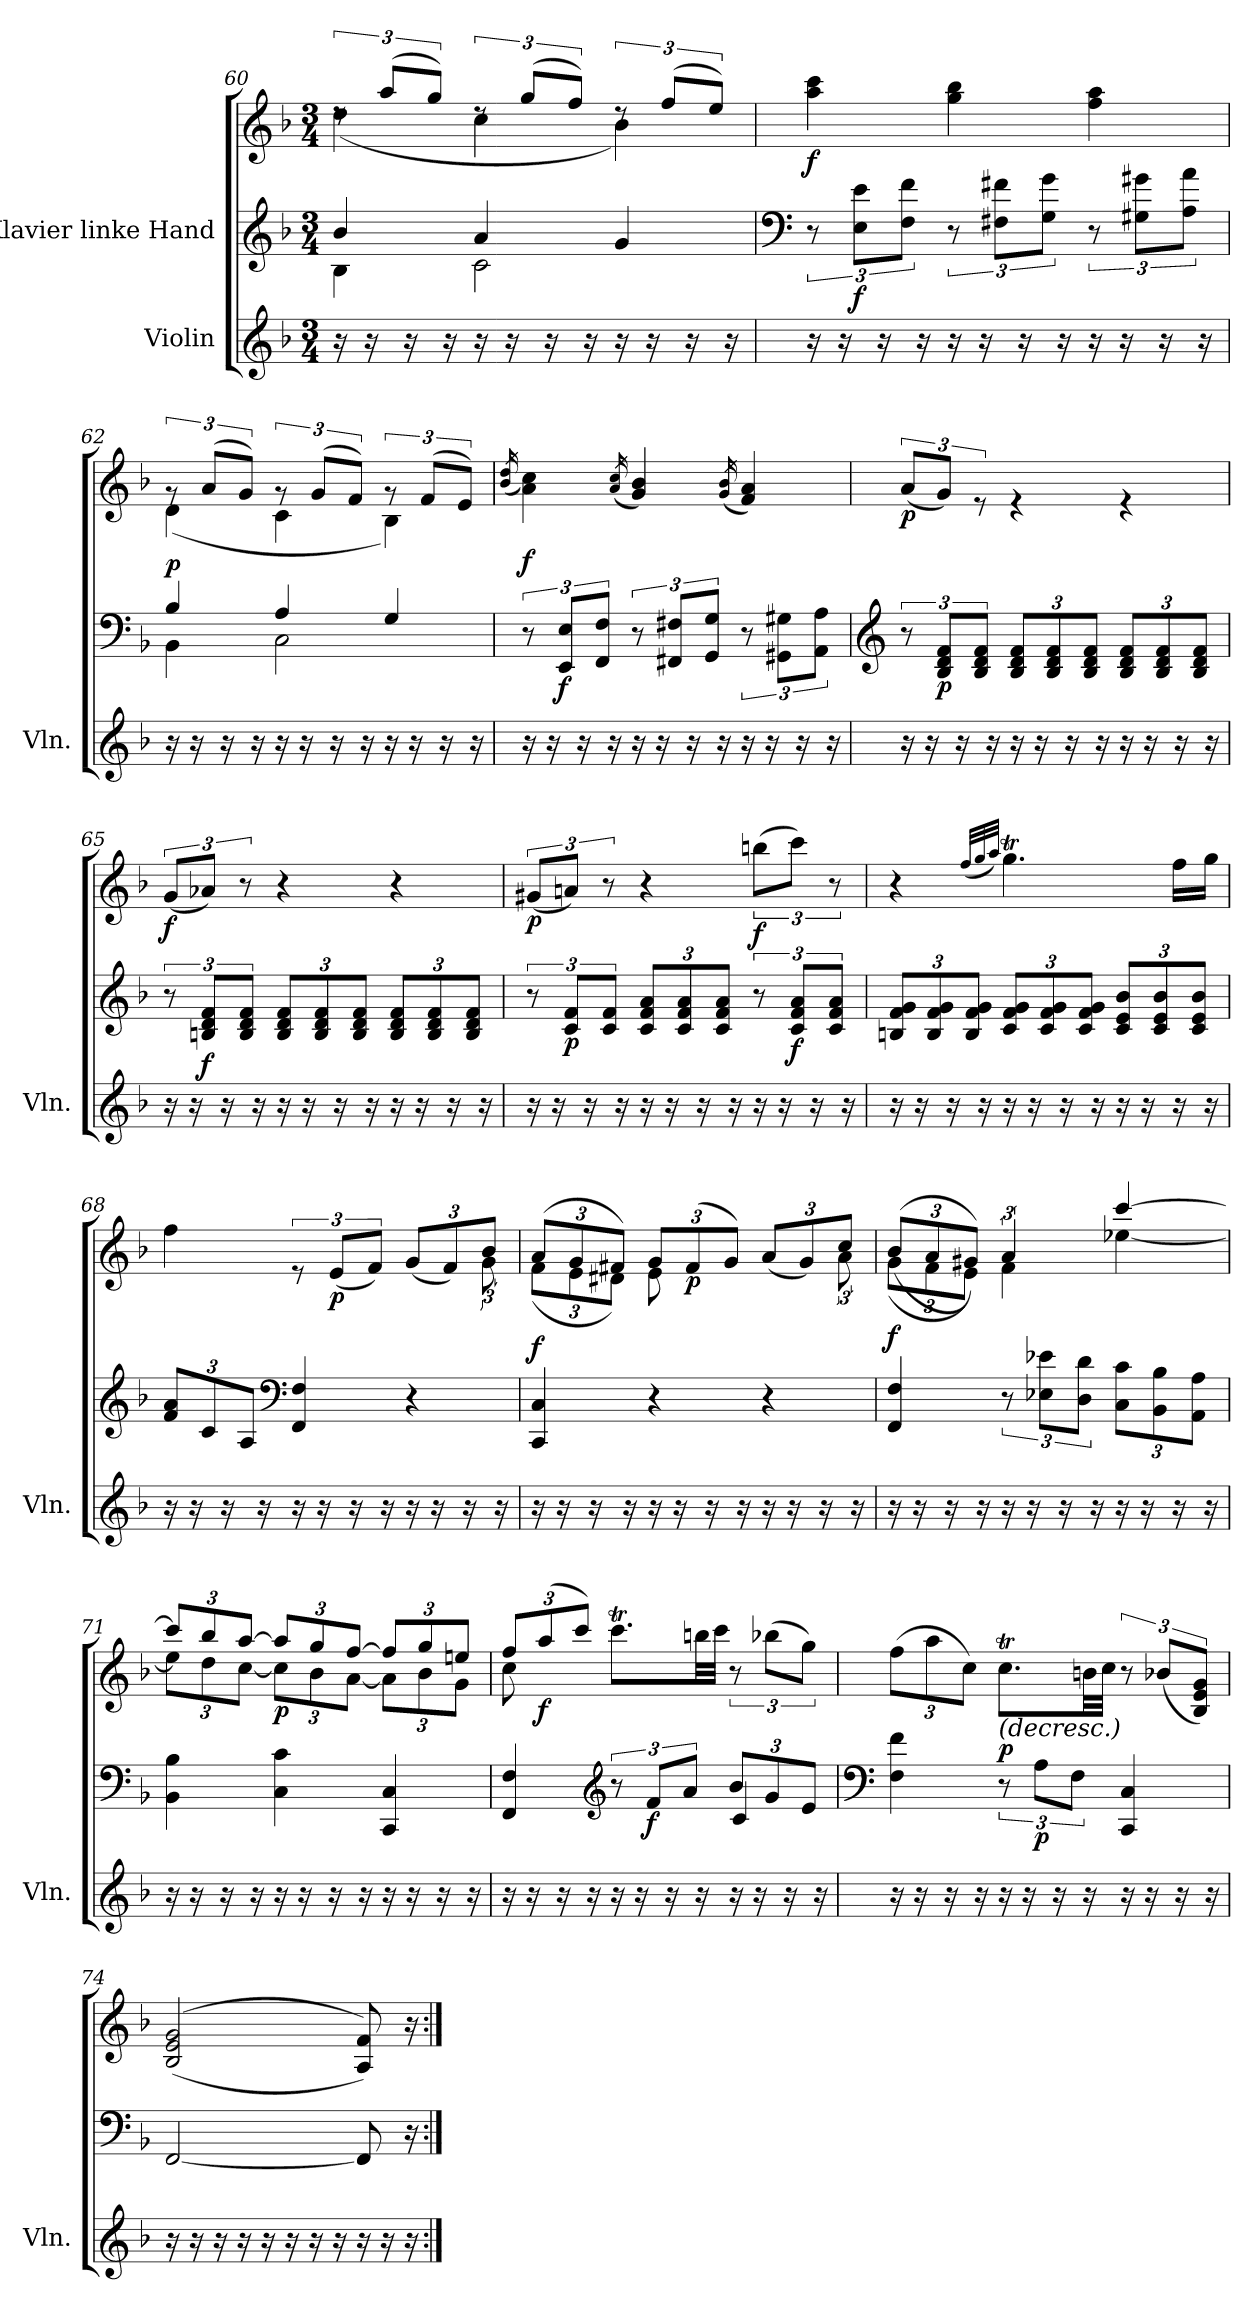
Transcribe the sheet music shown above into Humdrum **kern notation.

**kern	**kern	**kern	**dynam
*part2	*part1	*part1	*part1
*staff3	*staff2	*staff1	*staff1/2
*I"Violin	*I"Klavier linke Hand	*	*
*I'Vln.	*	*	*
*clefG2	*clefG2	*clefG2	*
*k[b-]	*k[b-]	*k[b-]	*
*M3/4	*M3/4	*M3/4	*
=60	=60	=60	=60
*	*^	*^	*
16r	4b-/	4B-\	12rdd	(<4dd\	.
16r	.	.	.	.	.
.	.	.	(>12aa/L	.	.
16r	.	.	.	.	.
.	.	.	12gg/J)	.	.
16r	.	.	.	.	.
16r	4a/	2c\	12rdd	4cc\	.
16r	.	.	.	.	.
.	.	.	(>12gg/L	.	.
16r	.	.	.	.	.
.	.	.	12ff/J)	.	.
16r	.	.	.	.	.
16r	4g/	.	12rdd	4b-\)	.
16r	.	.	.	.	.
.	.	.	(>12ff/L	.	.
16r	.	.	.	.	.
.	.	.	12ee/J)	.	.
16r	.	.	.	.	.
*	*v	*v	*	*	*
*	*	*v	*v	*
=61	=61	=61	=61
*	*clefF4	*	*
!	!	!	!LO:DY:b
16r	12r	4aa\ 4ccc\	f
16r	.	.	.
!	!	!	!LO:DY:b=2
.	12E\ 12e\L	.	f
16r	.	.	.
.	12F\ 12f\J	.	.
16r	.	.	.
16r	12r	4gg\ 4bb-\	.
16r	.	.	.
.	12F#X\ 12f#X\L	.	.
16r	.	.	.
.	12G\ 12g\J	.	.
16r	.	.	.
16r	12r	4ff\ 4aa\	.
16r	.	.	.
.	12G#X\ 12g#X\L	.	.
16r	.	.	.
.	12A\ 12a\J	.	.
16r	.	.	.
!!LO:LB:g=z
=62	=62	=62	=62
*	*^	*^	*
!	!	!	!	!	!LO:DY:a=2
16r	4B-/	4BB-\	12rg	(<4d\	p
16r	.	.	.	.	.
.	.	.	(>12a/L	.	.
16r	.	.	.	.	.
.	.	.	12g/J)	.	.
16r	.	.	.	.	.
16r	4A/	2C\	12rg	4c\	.
16r	.	.	.	.	.
.	.	.	(>12g/L	.	.
16r	.	.	.	.	.
.	.	.	12f/J)	.	.
16r	.	.	.	.	.
16r	4G/	.	12rg	4B-\)	.
16r	.	.	.	.	.
.	.	.	(>12f/L	.	.
16r	.	.	.	.	.
.	.	.	12e/J)	.	.
16r	.	.	.	.	.
*	*v	*v	*	*	*
*	*	*v	*v	*
=63	=63	=63	=63
.	.	(<16qb-/ 16qdd/	.
!	!	!	!LO:DY:a=2
16r	12r	4a\ 4cc\)	f
16r	.	.	.
!	!	!	!LO:DY:b=2
.	12EE/ 12E/L	.	f
16r	.	.	.
.	12FF/ 12F/J	.	.
16r	.	.	.
.	.	(<16qa/ 16qcc/	.
16r	12r	4g/ 4b-/)	.
16r	.	.	.
.	12FF#X/ 12F#X/L	.	.
16r	.	.	.
.	12GG/ 12G/J	.	.
16r	.	.	.
.	.	(<16qg/ 16qb-/	.
16r	12r	4f/ 4a/)	.
16r	.	.	.
.	12GG#X\ 12G#X\L	.	.
16r	.	.	.
.	12AA\ 12A\J	.	.
16r	.	.	.
=64	=64	=64	=64
*	*clefG2	*	*
*	*	*^	*
!	!	!	!	!LO:DY:b
16r	12r	2.ryy	(<12a/L	p
16r	.	.	.	.
!	!	!	!	!LO:DY:b=2
.	12B-/ 12d/ 12f/L	.	12g/J)	p
16r	.	.	.	.
.	12B-/ 12d/ 12f/J	.	12r	.
16r	.	.	.	.
*	*Xbrackettup	*	*	*
16r	12B-/ 12d/ 12f/L	.	4r	.
16r	.	.	.	.
.	12B-/ 12d/ 12f/	.	.	.
16r	.	.	.	.
.	12B-/ 12d/ 12f/J	.	.	.
16r	.	.	.	.
16r	12B-/ 12d/ 12f/L	.	4r	.
16r	.	.	.	.
.	12B-/ 12d/ 12f/	.	.	.
16r	.	.	.	.
.	12B-/ 12d/ 12f/J	.	.	.
16r	.	.	.	.
*	*	*v	*v	*
!!LO:LB:g=z
=65	=65	=65	=65
*	*brackettup	*	*
!	!	!	!LO:DY:b
16r	12r	(<12g/L	f
16r	.	.	.
!	!	!	!LO:DY:b=2
.	12Bn/ 12d/ 12f/L	12a-X/J)	f
16r	.	.	.
.	12B/ 12d/ 12f/J	12r	.
16r	.	.	.
*	*Xbrackettup	*	*
16r	12B/ 12d/ 12f/L	4r	.
16r	.	.	.
.	12B/ 12d/ 12f/	.	.
16r	.	.	.
.	12B/ 12d/ 12f/J	.	.
16r	.	.	.
16r	12B/ 12d/ 12f/L	4r	.
16r	.	.	.
.	12B/ 12d/ 12f/	.	.
16r	.	.	.
.	12B/ 12d/ 12f/J	.	.
16r	.	.	.
=66	=66	=66	=66
*	*brackettup	*	*
!	!	!	!LO:DY:b
16r	12r	(<12g#X/L	p
16r	.	.	.
!	!	!	!LO:DY:b=2
.	12c/ 12f/L	12an/J)	p
16r	.	.	.
.	12c/ 12f/J	12r	.
16r	.	.	.
*	*Xbrackettup	*	*
16r	12c/ 12f/ 12a/L	4r	.
16r	.	.	.
.	12c/ 12f/ 12a/	.	.
16r	.	.	.
.	12c/ 12f/ 12a/J	.	.
16r	.	.	.
*	*brackettup	*	*
!	!	!	!LO:DY:b
16r	12r	(>12bbn\L	f
16r	.	.	.
!	!	!	!LO:DY:b=2
.	12c/ 12f/ 12a/L	12ccc\J)	f
16r	.	.	.
.	12c/ 12f/ 12a/J	12r	.
16r	.	.	.
=67	=67	=67	=67
*	*Xbrackettup	*	*
16r	12Bn/ 12f/ 12g/L	4r	.
16r	.	.	.
.	12B/ 12f/ 12g/	.	.
16r	.	.	.
.	12B/ 12f/ 12g/J	.	.
16r	.	.	.
.	.	(<32qff/LLL	.
.	.	32qgg/	.
.	.	32qaa/JJJ)	.
16r	12c/ 12f/ 12g/L	4.ggT\	.
16r	.	.	.
.	12c/ 12f/ 12g/	.	.
16r	.	.	.
.	12c/ 12f/ 12g/J	.	.
16r	.	.	.
16r	12c/ 12e/ 12b-/L	.	.
16r	.	.	.
.	12c/ 12e/ 12b-/	.	.
16r	.	16ff\LL	.
.	12c/ 12e/ 12b-/J	.	.
16r	.	16gg\JJ	.
!!LO:PB:g=z
=68	=68	=68	=68
*	*	*^	*
16r	12f/ 12a/L	4ff\	2ryy	.
16r	.	.	.	.
.	12c/	.	.	.
16r	.	.	.	.
.	12A/J	.	.	.
16r	.	.	.	.
*	*clefF4	*	*	*
16r	4FF/ 4F/	12re	.	.
16r	.	.	.	.
!	!	!	!	!LO:DY:b
.	.	(<12e/L	.	p
16r	.	.	.	.
.	.	12f/J)	.	.
16r	.	.	.	.
*	*	*Xbrackettup	*brackettup	*
16r	4r	(<12g/L	12ryy	.
16r	.	.	.	.
.	.	12f/)	12ryy	.
16r	.	.	.	.
.	.	12b-/J	12g\	.
16r	.	.	.	.
=69	=69	=69	=69	=69
*	*	*Xbrackettup	*	*
!	!	!	!	!LO:DY:a=2
16r	4CC/ 4C/	(>12a/L	(<12f\L	f
16r	.	.	.	.
.	.	12g/	12e\	.
16r	.	.	.	.
.	.	12f#X/J)	12d#X\J)	.
16r	.	.	.	.
16r	4r	12g/L	8e\	.
16r	.	.	.	.
!	!	!	!	!LO:DY:b
.	.	(<12f#/	.	p
16r	.	.	8ryy	.
.	.	12g/J)	.	.
16r	.	.	.	.
*	*	*	*brackettup	*
16r	4r	(<12a/L	12ryy	.
16r	.	.	.	.
.	.	12g/)	12ryy	.
16r	.	.	.	.
.	.	12cc/J	12a\	.
16r	.	.	.	.
=70	=70	=70	=70	=70
*	*	*Xbrackettup	*	*
!	!	!	!	!LO:DY:a=2
16r	4FF/ 4F/	(>(>12b-/L	(<12g\L	f
16r	.	.	.	.
.	.	12a/	12f\	.
16r	.	.	.	.
.	.	12g#X/J))	12e\J)	.
16r	.	.	.	.
*	*brackettup	*brackettup	*	*
16r	12r	6a/	4f\	.
16r	.	.	.	.
.	12E-X\ 12e-X\L	.	.	.
16r	.	.	.	.
.	12D\ 12d\J	12ryy	.	.
16r	.	.	.	.
*	*Xbrackettup	*	*	*
16r	12C\ 12c\L	[4ccc/	[4ee-X\	.
16r	.	.	.	.
.	12BB-\ 12B-\	.	.	.
16r	.	.	.	.
.	12AA\ 12A\J	.	.	.
16r	.	.	.	.
!!LO:LB:g=z	!!
=71	=71	=71	=71	=71
*	*^	*	*	*
*	*	*	*Xbrackettup	*	*
16r	2.ryy	4BB-\ 4B-\	12ccc/L]	12ee-\L]	.
16r	.	.	.	.	.
.	.	.	12bb-/	12dd\	.
16r	.	.	.	.	.
.	.	.	[12aa/J	[12cc\J	.
16r	.	.	.	.	.
!	!	!	!	!	!LO:DY:b
16r	.	4C\ 4c\	12aa/L]	12cc\L]	p
16r	.	.	.	.	.
.	.	.	12gg/	12b-\	.
16r	.	.	.	.	.
.	.	.	[12ff/J	[12a\J	.
16r	.	.	.	.	.
16r	.	4CC/ 4C/	12ff/L]	12a\L]	.
16r	.	.	.	.	.
.	.	.	12gg/	12b-\	.
16r	.	.	.	.	.
.	.	.	12een/J	12g\J	.
16r	.	.	.	.	.
=72	=72	=72	=72	=72	=72
16r	4ryy	4FF/ 4F/	12ff/L	8cc\	.
16r	.	.	.	.	.
!	!	!	!	!	!LO:DY:b
.	.	.	(>12aa/	.	f
16r	.	.	.	2ryy	.
.	.	.	12ccc/J)	.	.
16r	.	.	.	.	.
*	*clefG2	*	*	*	*
*	*	*brackettup	*	*	*
16r	4ryy	12r	8.cccT\L	.	.
16r	.	.	.	.	.
!	!	!	!	!	!LO:DY:b=2
.	.	12f/L	.	.	f
16r	.	.	.	.	.
.	.	12a/J	.	.	.
16r	.	.	32bbn\LL	.	.
.	.	.	32ccc\JJJ	.	.
*	*Xbrackettup	*	*brackettup	*	*
16r	12b-/L	4c/	12r	.	.
16r	.	.	.	.	.
.	12g/	.	(>12bb-X\L	.	.
16r	.	.	.	8ryy	.
.	12e/J	.	12gg\J)	.	.
16r	.	.	.	.	.
*	*	*	*v	*v	*
=73	=73	=73	=73	=73
*	*clefF4	*	*	*
*	*	*	*Xbrackettup	*
16r	4ryy	4F\ 4f\	(>12ff\L	.
16r	.	.	.	.
.	.	.	12aa\	.
16r	.	.	.	.
.	.	.	12cc\J)	.
16r	.	.	.	.
*	*brackettup	*	*	*
!	!	!	!LO:TX:b:i:t=(decresc.)	!
!	!	!	!	!LO:DY:a=2
16r	12r	2ryy	8.ccT\L	p
16r	.	.	.	.
!	!	!	!	!LO:DY:b=2
.	12A\L	.	.	p
16r	.	.	.	.
.	12F\J	.	.	.
16r	.	.	32bn\LL	.
.	.	.	32cc\JJJ	.
*	*	*	*brackettup	*
16r	4CC/ 4C/	.	12r	.
16r	.	.	.	.
.	.	.	(>12b-X/L	.
16r	.	.	.	.
.	.	.	12B-/ 12e/ 12g/J)	.
16r	.	.	.	.
!!LO:LB:g=z
=74	=74	=74	=74	=74
16r	2ryy	[2FF/	(<(>2B-/ 2e/ 2g/	.
16r	.	.	.	.
16r	.	.	.	.
16r	.	.	.	.
16r	.	.	.	.
16r	.	.	.	.
16r	.	.	.	.
16r	.	.	.	.
16r	8ryy	8FF/]	8A/ 8f/))	.
16r	.	.	.	.
16r	16ryy	16r	16r	.
*	*v	*v	*	*
=:|!	=:|!	=:|!	=:|!
*-	*-	*-	*-
